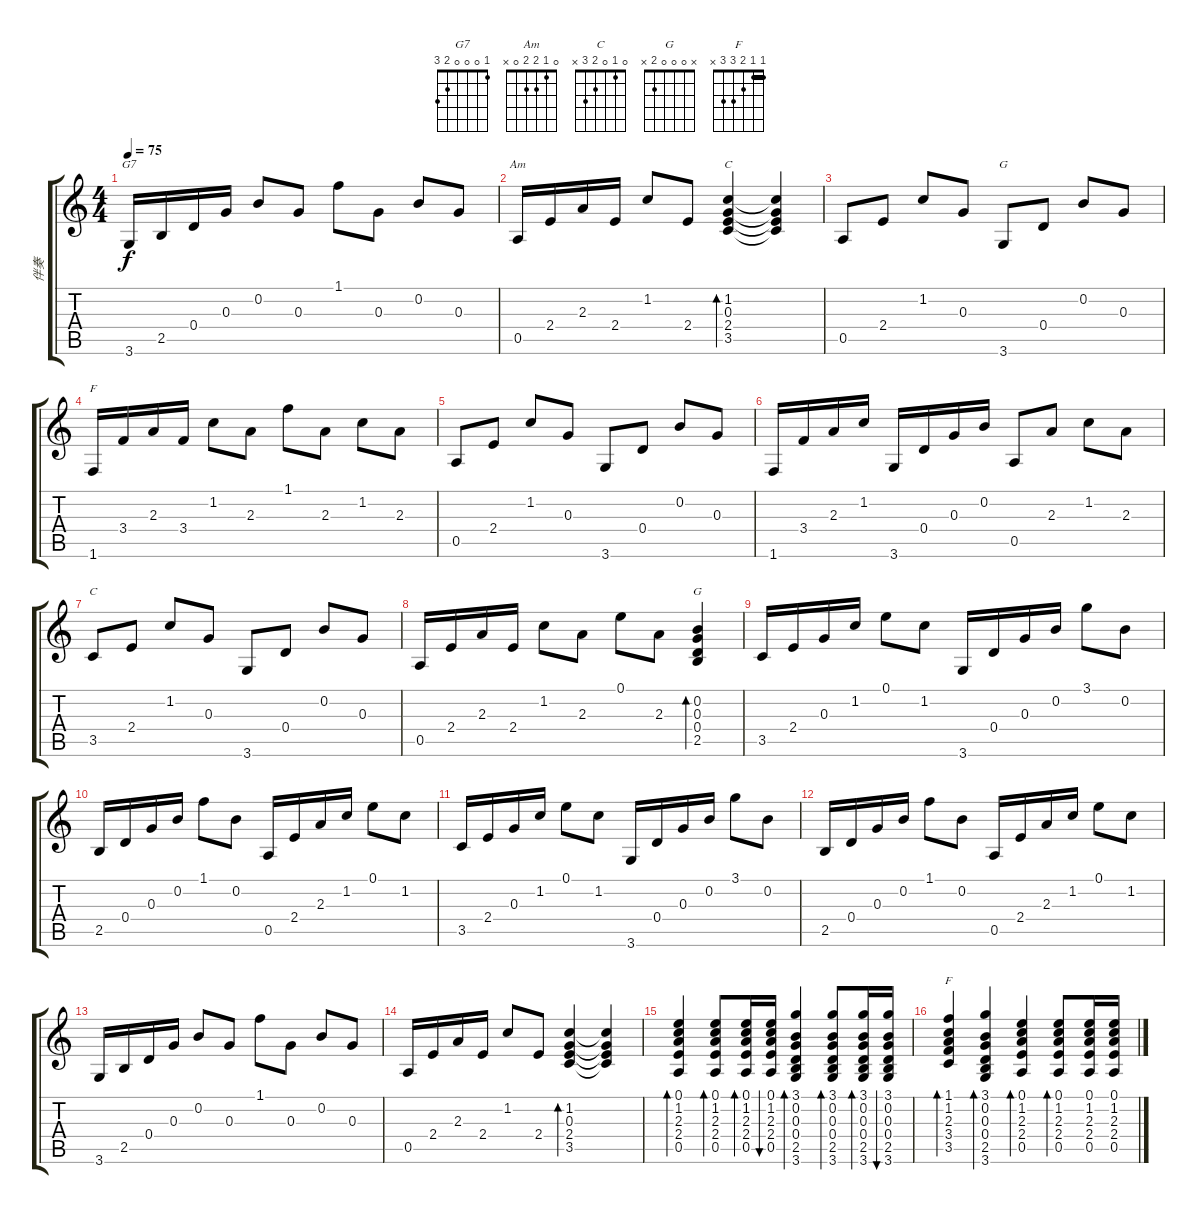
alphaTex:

\track ("伴奏" "伴奏") {instrument acousticguitarsteel}
\staff {score tabs}
\tuning (E4 B3 G3 D3 A2 E2) {hide}
\chord ("G7" 1 0 0 0 2 3)
\chord ("Am" 0 1 2 2 0 x)
\chord ("C" x 1 0 2 3 x)
\chord ("G" 3 0 0 0 2 3)
\chord ("F" 1 1 2 3 0 1) {barre 1}
\chord ("C" 0 1 0 2 3 x)
\chord ("G" x 0 0 0 2 x)
\chord ("F" 1 1 2 3 3 x) {barre 1}
\ts (4 4)
\tempo 75
\clef g2
\ks c
3.6.16{ch "G7" dy f} 2.5.16 0.4.16 0.3.16 0.2.8 0.3.8 1.1.8 0.3.8 0.2.8 0.3.8 |
0.5.16{ch "Am"} 2.4.16 2.3.16 2.4.16 1.2.8 2.4.8 (1.2 0.3 2.4 3.5).4{bd 120 ch "C"} (1.2{t} 0.3{t} 2.4{t} 3.5{t}).4 |
0.5.8 2.4.8 1.2.8 0.3.8 3.6.8{ch "G"} 0.4.8 0.2.8 0.3.8 |
1.6.16{ch "F"} 3.4.16 2.3.16 3.4.16 1.2.8 2.3.8 1.1.8 2.3.8 1.2.8 2.3.8 |
0.5.8 2.4.8 1.2.8 0.3.8 3.6.8 0.4.8 0.2.8 0.3.8 |
1.6.16 3.4.16 2.3.16 1.2.16 3.6.16 0.4.16 0.3.16 0.2.16 0.5.8 2.3.8 1.2.8 2.3.8 |
3.5.8{ch "C"} 2.4.8 1.2.8 0.3.8 3.6.8 0.4.8 0.2.8 0.3.8 |
0.5.16 2.4.16 2.3.16 2.4.16 1.2.8 2.3.8 0.1.8 2.3.8 (0.2 0.3 0.4 2.5).4{bd 120 ch "G"} |
3.5.16 2.4.16 0.3.16 1.2.16 0.1.8 1.2.8 3.6.16 0.4.16 0.3.16 0.2.16 3.1.8 0.2.8 |
2.5.16 0.4.16 0.3.16 0.2.16 1.1.8 0.2.8 0.5.16 2.4.16 2.3.16 1.2.16 0.1.8 1.2.8 |
3.5.16 2.4.16 0.3.16 1.2.16 0.1.8 1.2.8 3.6.16 0.4.16 0.3.16 0.2.16 3.1.8 0.2.8 |
2.5.16 0.4.16 0.3.16 0.2.16 1.1.8 0.2.8 0.5.16 2.4.16 2.3.16 1.2.16 0.1.8 1.2.8 |
3.6.16 2.5.16 0.4.16 0.3.16 0.2.8 0.3.8 1.1.8 0.3.8 0.2.8 0.3.8 |
0.5.16 2.4.16 2.3.16 2.4.16 1.2.8 2.4.8 (1.2 0.3 2.4 3.5).4{bd 120} (1.2{t} 0.3{t} 2.4{t} 3.5{t}).4 |
(0.1 1.2 2.3 2.4 0.5).4{bd 30} (0.1 1.2 2.3 2.4 0.5).8{bd 30} (0.1 1.2 2.3 2.4 0.5).16{bd 30} (0.1 1.2 2.3 2.4 0.5).16{bu 30} (3.1 0.2 0.3 0.4 2.5 3.6).4{bd 30} (3.1 0.2 0.3 0.4 2.5 3.6).8{bd 30} (3.1 0.2 0.3 0.4 2.5 3.6).16{bd 30} (3.1 0.2 0.3 0.4 2.5 3.6).16{bu 30} |
(1.1 1.2 2.3 3.4 3.5).4{bd 30 ch "F"} (3.1 0.2 0.3 0.4 2.5 3.6).4{bd 30} (0.1 1.2 2.3 2.4 0.5).4{bd 30} (0.1 1.2 2.3 2.4 0.5).8{bd 30} (0.1 1.2 2.3 2.4 0.5).16 (0.1 1.2 2.3 2.4 0.5).16
